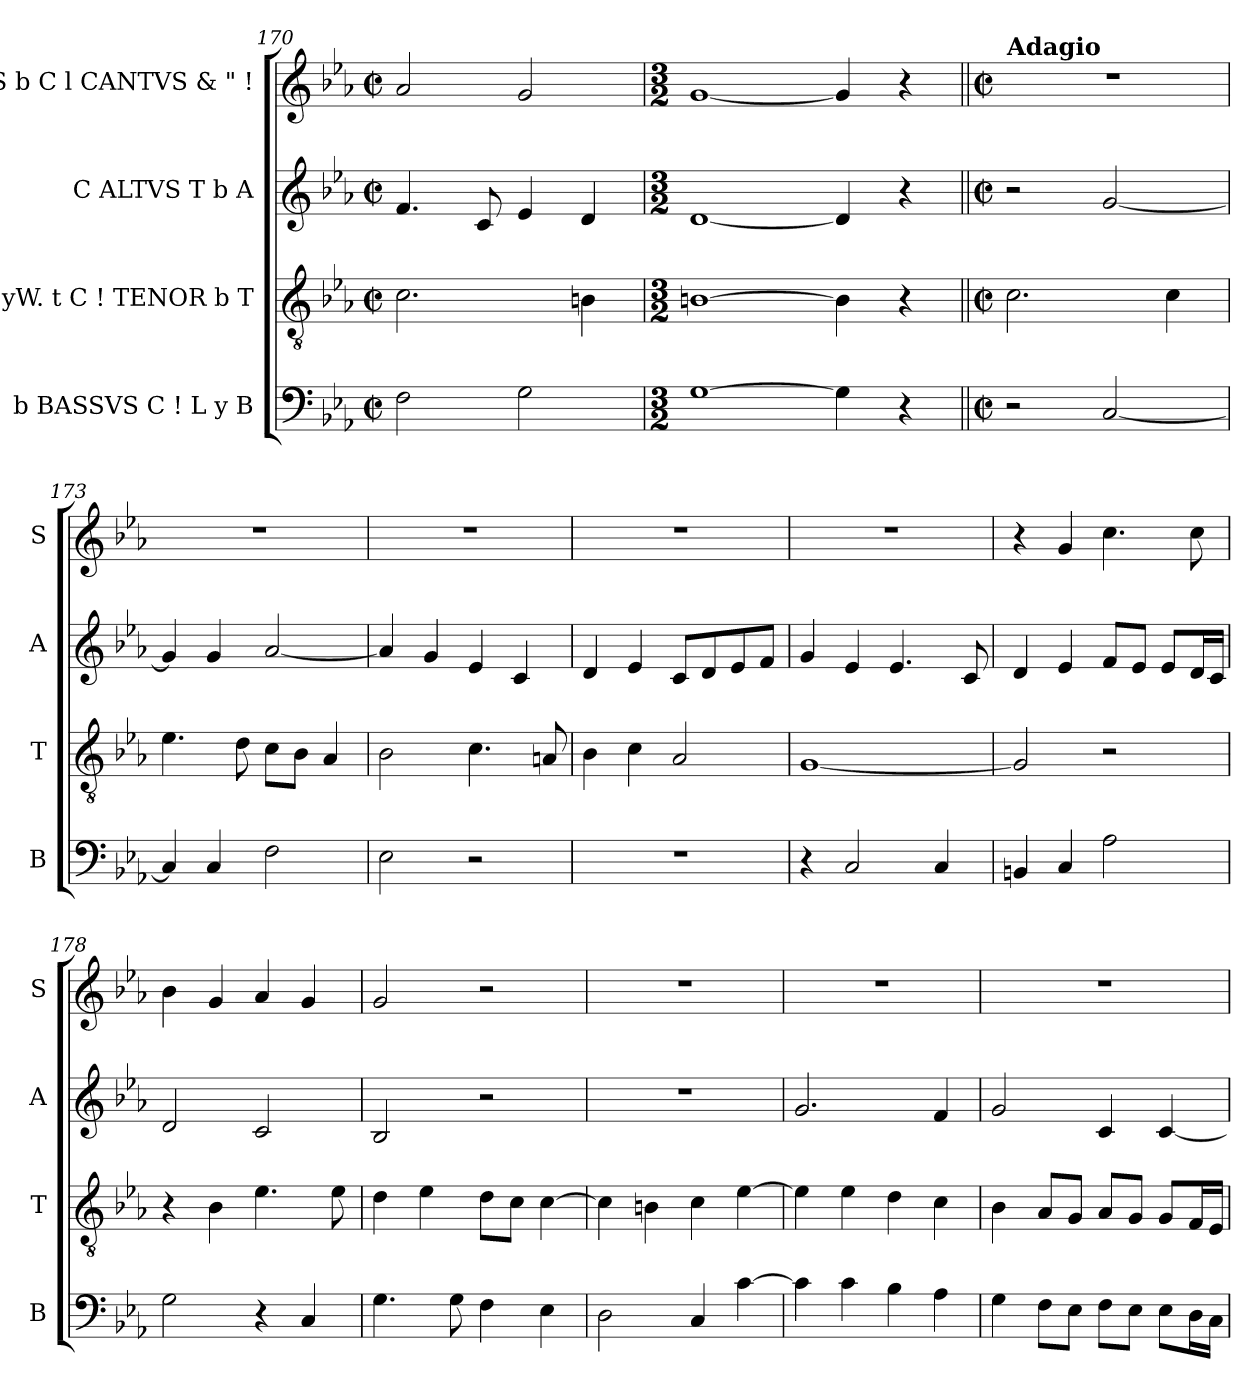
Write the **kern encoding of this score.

**kern	**kern	**kern	**kern
*part4	*part3	*part2	*part1
*staff4	*staff3	*staff2	*staff1
*I"b BASSVS C ! L y B	*I"yW. t C ! TENOR b T	*I"C ALTVS T b A	*I"S b C l CANTVS & " !
*I'B	*I'T	*I'A	*I'S
*clefF4	*clefGv2	*clefG2	*clefG2
*k[b-e-a-]	*k[b-e-a-]	*k[b-e-a-]	*k[b-e-a-]
*E-:	*E-:	*E-:	*E-:
*M2/2	*M2/2	*M2/2	*M2/2
*met(c|)	*met(c|)	*met(c|)	*met(c|)
=170	=170	=170	=170
2F\	2.c\	4.f/	2a-/
.	.	8c/	.
2G\	.	4e-/	2g/
.	4Bn\	4d/	.
=171	=171	=171	=171
*M3/2	*M3/2	*M3/2	*M3/2
[>1G	[>1Bn	[<1d	[<1g
4G\]	4B\]	4d/]	4g/]
4r	4r	4r	4r
=172||	=172||	=172||	=172||
*M2/2	*M2/2	*M2/2	*M2/2
*met(c|)	*met(c|)	*met(c|)	*met(c|)
!	!	!	!LO:TX:a:B:t=Adagio
2r	2.c\	2r	1r
[<2C/	.	[<2g/	.
.	4c\	.	.
!!LO:LB:g=z
=173	=173	=173	=173
4C/]	4.e-\	4g/]	1r
4C/	.	4g/	.
.	8d\	.	.
2F\	8c\L	[<2a-/	.
.	8B-\J	.	.
.	4A-/	.	.
=174	=174	=174	=174
2E-\	2B-\	4a-/]	1r
.	.	4g/	.
2r	4.c\	4e-/	.
.	.	4c/	.
.	8An/	.	.
=175	=175	=175	=175
1r	4B-\	4d/	1r
.	4c\	4e-/	.
.	2A-/	8c/L	.
.	.	8d/	.
.	.	8e-/	.
.	.	8f/J	.
=176	=176	=176	=176
4r	[<1G	4g/	1r
2C/	.	4e-/	.
.	.	4.e-/	.
4C/	.	.	.
.	.	8c/	.
=177	=177	=177	=177
4BBn/	2G/]	4d/	4r
4C/	.	4e-/	4g/
2A-\	2r	8f/L	4.cc\
.	.	8e-/J	.
.	.	8e-/L	.
.	.	16d/L	8cc\
.	.	16c/JJ	.
!!LO:LB:g=z
=178	=178	=178	=178
2G\	4r	2d/	4b-\
.	4B-\	.	4g/
4r	4.e-\	2c/	4a-/
4C/	.	.	4g/
.	8e-\	.	.
=179	=179	=179	=179
4.G\	4d\	2B-/	2g/
.	4e-\	.	.
8G\	.	.	.
4F\	8d\L	2r	2r
.	8c\J	.	.
4E-\	[>4c\	.	.
=180	=180	=180	=180
2D\	4c\]	1r	1r
.	4B\	.	.
4C/	4c\	.	.
[>4c\	[>4e-\	.	.
=181	=181	=181	=181
4c\]	4e-\]	2.g/	1r
4c\	4e-\	.	.
4B-\	4d\	.	.
4A-\	4c\	4f/	.
=182	=182	=182	=182
4G\	4B-\	2g/	1r
8F\L	8A-/L	.	.
8E-\J	8G/J	.	.
8F\L	8A-/L	4c/	.
8E-\J	8G/J	.	.
8E-\L	8G/L	[>4c/	.
16D\L	16F/L	.	.
16C\JJ	16E-/JJ	.	.
=	=	=	=
*-	*-	*-	*-
